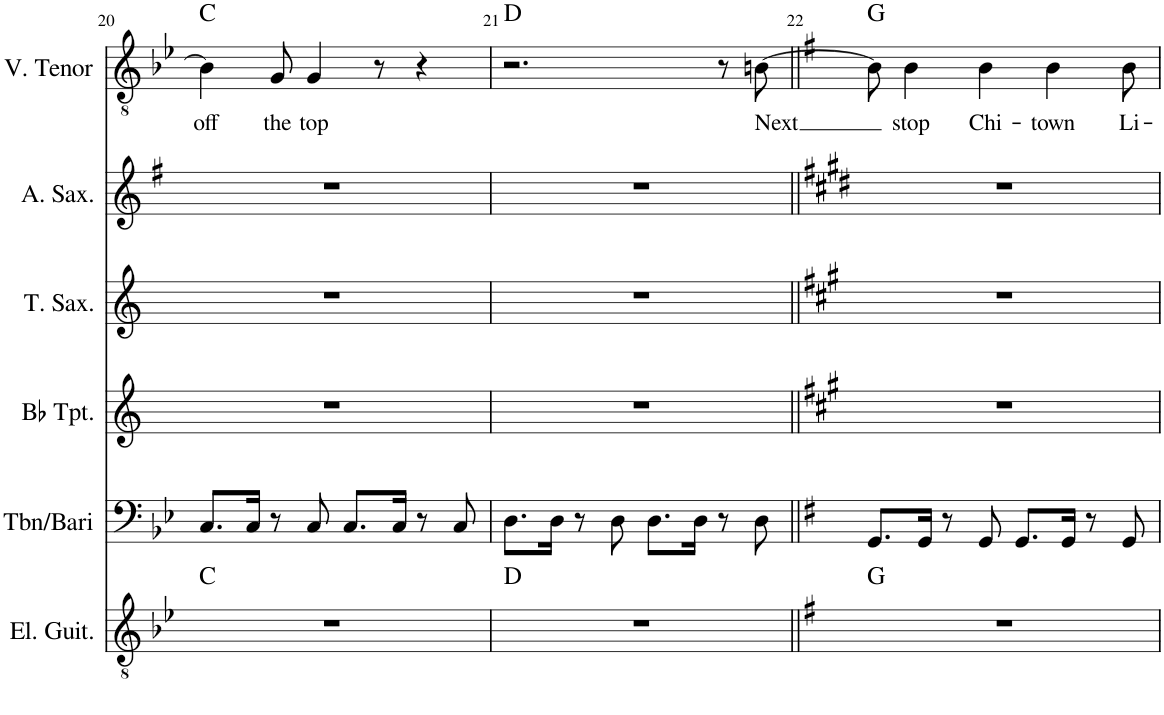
**kern	**harte	**kern	**kern	**kern	**kern	**kern	**text	**harte
*part6	*part6	*part5	*part4	*part3	*part2	*part1	*part1	*part1
*staff6	*	*staff5	*staff4	*staff3	*staff2	*staff1	*staff1	*
*I"Electric Guitar	*	*I"Tbn/Bari	*I"Bb Trumpet	*I"Tenor Saxophone	*I"Alto Saxophone	*I"V. Tenor	*	*
*I'El. Guit.	*	*I'Tbn/Bari	*I'Bb Tpt.	*I'T. Sax.	*I'A. Sax.	*I'V. Tenor	*	*
!!LO:PB:g=z
*clefGv2	*	*clefF4	*clefG2	*clefG2	*clefG2	*clefGv2	*	*
*	*	*	*Trd1c2	*Trd8c14	*Trd5c9	*	*	*
*k[b-e-]	*	*k[b-e-]	*k[]	*k[]	*k[f#]	*k[b-e-]	*	*
*M4/4	*	*M4/4	*M4/4	*M4/4	*M4/4	*M4/4	*	*
=20	=20	=20	=20	=20	=20	=20	=20	=20
!	!	!	!	!	!	!	!LO:LY:b	!
1r	C:maj	8.C/L	1r	1r	1r	4B-\]	off	C:maj
.	.	16C/Jk	.	.	.	.	.	.
!	!	!	!	!	!	!	!LO:LY:b	!
.	.	8r	.	.	.	8G/	the	.
!	!	!	!	!	!	!	!LO:LY:b	!
.	.	8C/	.	.	.	4G/	top	.
.	.	8.C/L	.	.	.	.	.	.
.	.	.	.	.	.	8r	.	.
.	.	16C/Jk	.	.	.	.	.	.
.	.	8r	.	.	.	4r	.	.
.	.	8C/	.	.	.	.	.	.
=21	=21	=21	=21	=21	=21	=21	=21	=21
1r	D:maj	8.D\L	1r	1r	1r	2.r	.	D:maj
.	.	16D\Jk	.	.	.	.	.	.
.	.	8r	.	.	.	.	.	.
.	.	8D\	.	.	.	.	.	.
.	.	8.D\L	.	.	.	.	.	.
.	.	16D\Jk	.	.	.	.	.	.
.	.	8r	.	.	.	8r	.	.
!	!	!	!	!	!	!	!LO:LY:b	!
.	.	8D\	.	.	.	[8Bn\	Next	.
=22||	=22||	=22||	=22||	=22||	=22||	=22||	=22||	=22||
*k[f#]	*	*k[f#]	*k[f#c#g#]	*k[f#c#g#]	*k[f#c#g#d#]	*k[f#]	*	*
1r	G:maj	8.GG/L	1r	1r	1r	8B\]	.	G:maj
!	!	!	!	!	!	!	!LO:LY:b	!
.	.	.	.	.	.	4B\	stop	.
.	.	16GG/Jk	.	.	.	.	.	.
.	.	8r	.	.	.	.	.	.
!	!	!	!	!	!	!	!LO:LY:b	!
.	.	8GG/	.	.	.	4B\	Chi-	.
.	.	8.GG/L	.	.	.	.	.	.
!	!	!	!	!	!	!	!LO:LY:b	!
.	.	.	.	.	.	4B\	-town	.
.	.	16GG/Jk	.	.	.	.	.	.
.	.	8r	.	.	.	.	.	.
!	!	!	!	!	!	!	!LO:LY:b	!
.	.	8GG/	.	.	.	8B\	Li-	.
=	=	=	=	=	=	=	=	=
*-	*-	*-	*-	*-	*-	*-	*-	*-
